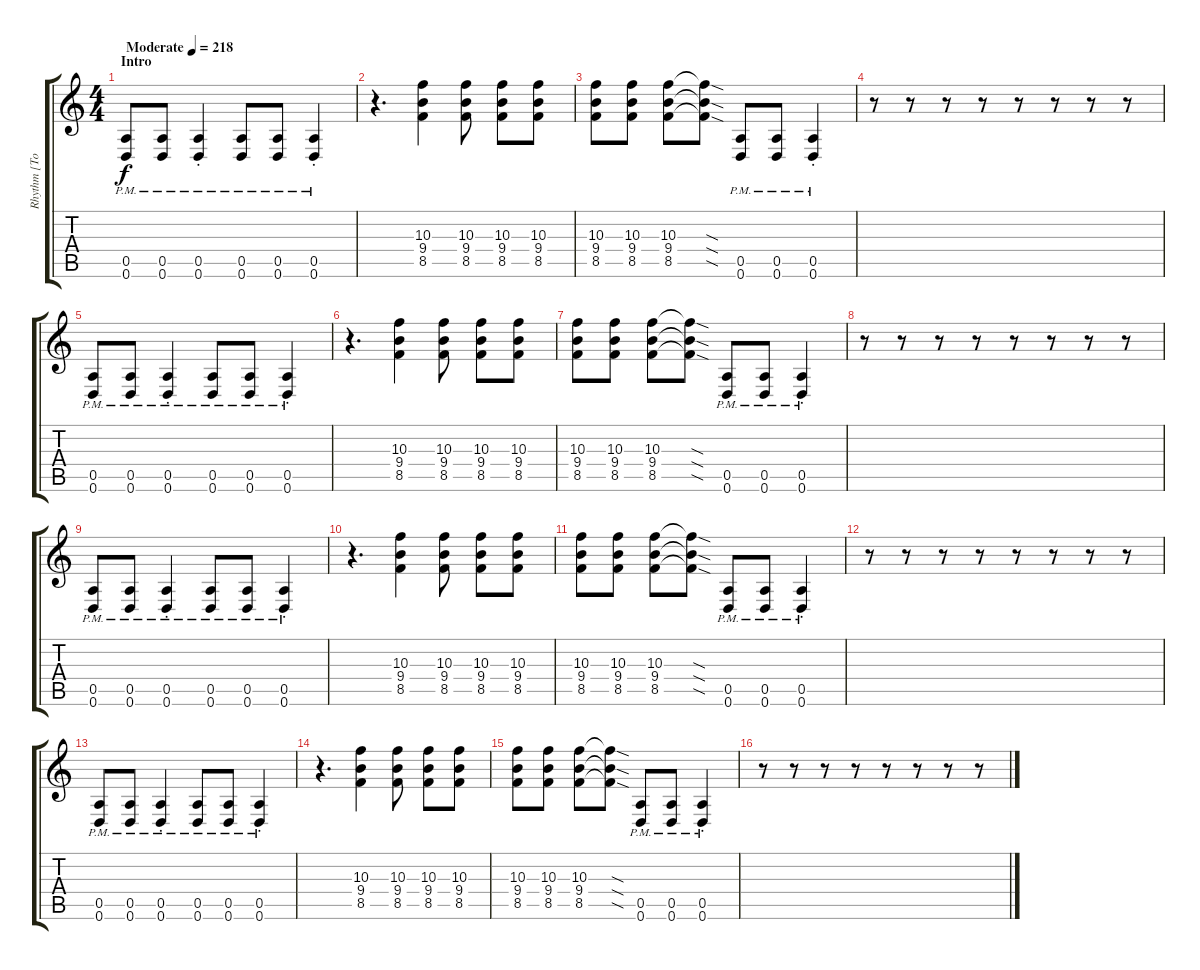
\track ("Rhythm [Tony Rombola]" "Rhythm [To") {instrument distortionguitar}
\staff {score tabs}
\tuning (E4 B3 G3 D3 A2 D2) {hide}
\ts (4 4)
\section ("" "Intro")
\tempo (218 "Moderate")
\clef g2
\ks c
(0.5{pm} 0.6{pm}).8{dy f volume 0 instrument distortionguitar} (0.5{pm} 0.6{pm}).8{volume 3} (0.5{pm st} 0.6{pm st}).4 (0.5{pm} 0.6{pm}).8 (0.5{pm} 0.6{pm}).8 (0.5{pm st} 0.6{pm st}).4 |
r.4{d} (10.3 9.4 8.5).4 (10.3 9.4 8.5).8 (10.3 9.4 8.5).8 (10.3 9.4 8.5).8 |
(10.3 9.4 8.5).8 (10.3 9.4 8.5).8 (10.3 9.4 8.5).8 (10.3{sod t} 9.4{sod t} 8.5{sod t}).8 (0.5{pm} 0.6{pm}).8 (0.5{pm} 0.6{pm}).8 (0.5{pm st} 0.6{pm st}).4 |
r.8 r.8 r.8 r.8 r.8 r.8 r.8 r.8 |
(0.5{pm} 0.6{pm}).8{volume 6} (0.5{pm} 0.6{pm}).8 (0.5{pm st} 0.6{pm st}).4 (0.5{pm} 0.6{pm}).8 (0.5{pm} 0.6{pm}).8 (0.5{pm st} 0.6{pm st}).4 |
r.4{d} (10.3 9.4 8.5).4 (10.3 9.4 8.5).8 (10.3 9.4 8.5).8 (10.3 9.4 8.5).8 |
(10.3 9.4 8.5).8 (10.3 9.4 8.5).8 (10.3 9.4 8.5).8 (10.3{sod t} 9.4{sod t} 8.5{sod t}).8 (0.5{pm} 0.6{pm}).8 (0.5{pm} 0.6{pm}).8 (0.5{pm st} 0.6{pm st}).4 |
r.8 r.8 r.8 r.8 r.8 r.8 r.8 r.8 |
(0.5{pm} 0.6{pm}).8{volume 9} (0.5{pm} 0.6{pm}).8 (0.5{pm st} 0.6{pm st}).4 (0.5{pm} 0.6{pm}).8 (0.5{pm} 0.6{pm}).8 (0.5{pm st} 0.6{pm st}).4 |
r.4{d} (10.3 9.4 8.5).4 (10.3 9.4 8.5).8 (10.3 9.4 8.5).8 (10.3 9.4 8.5).8 |
(10.3 9.4 8.5).8 (10.3 9.4 8.5).8 (10.3 9.4 8.5).8 (10.3{sod t} 9.4{sod t} 8.5{sod t}).8 (0.5{pm} 0.6{pm}).8 (0.5{pm} 0.6{pm}).8 (0.5{pm st} 0.6{pm st}).4 |
r.8 r.8 r.8 r.8 r.8 r.8 r.8 r.8 |
(0.5{pm} 0.6{pm}).8{volume 10} (0.5{pm} 0.6{pm}).8 (0.5{pm st} 0.6{pm st}).4 (0.5{pm} 0.6{pm}).8 (0.5{pm} 0.6{pm}).8 (0.5{pm st} 0.6{pm st}).4 |
r.4{d} (10.3 9.4 8.5).4 (10.3 9.4 8.5).8 (10.3 9.4 8.5).8 (10.3 9.4 8.5).8 |
(10.3 9.4 8.5).8 (10.3 9.4 8.5).8 (10.3 9.4 8.5).8 (10.3{sod t} 9.4{sod t} 8.5{sod t}).8 (0.5{pm} 0.6{pm}).8 (0.5{pm} 0.6{pm}).8 (0.5{pm st} 0.6{pm st}).4 |
r.8 r.8 r.8 r.8 r.8 r.8 r.8 r.8
